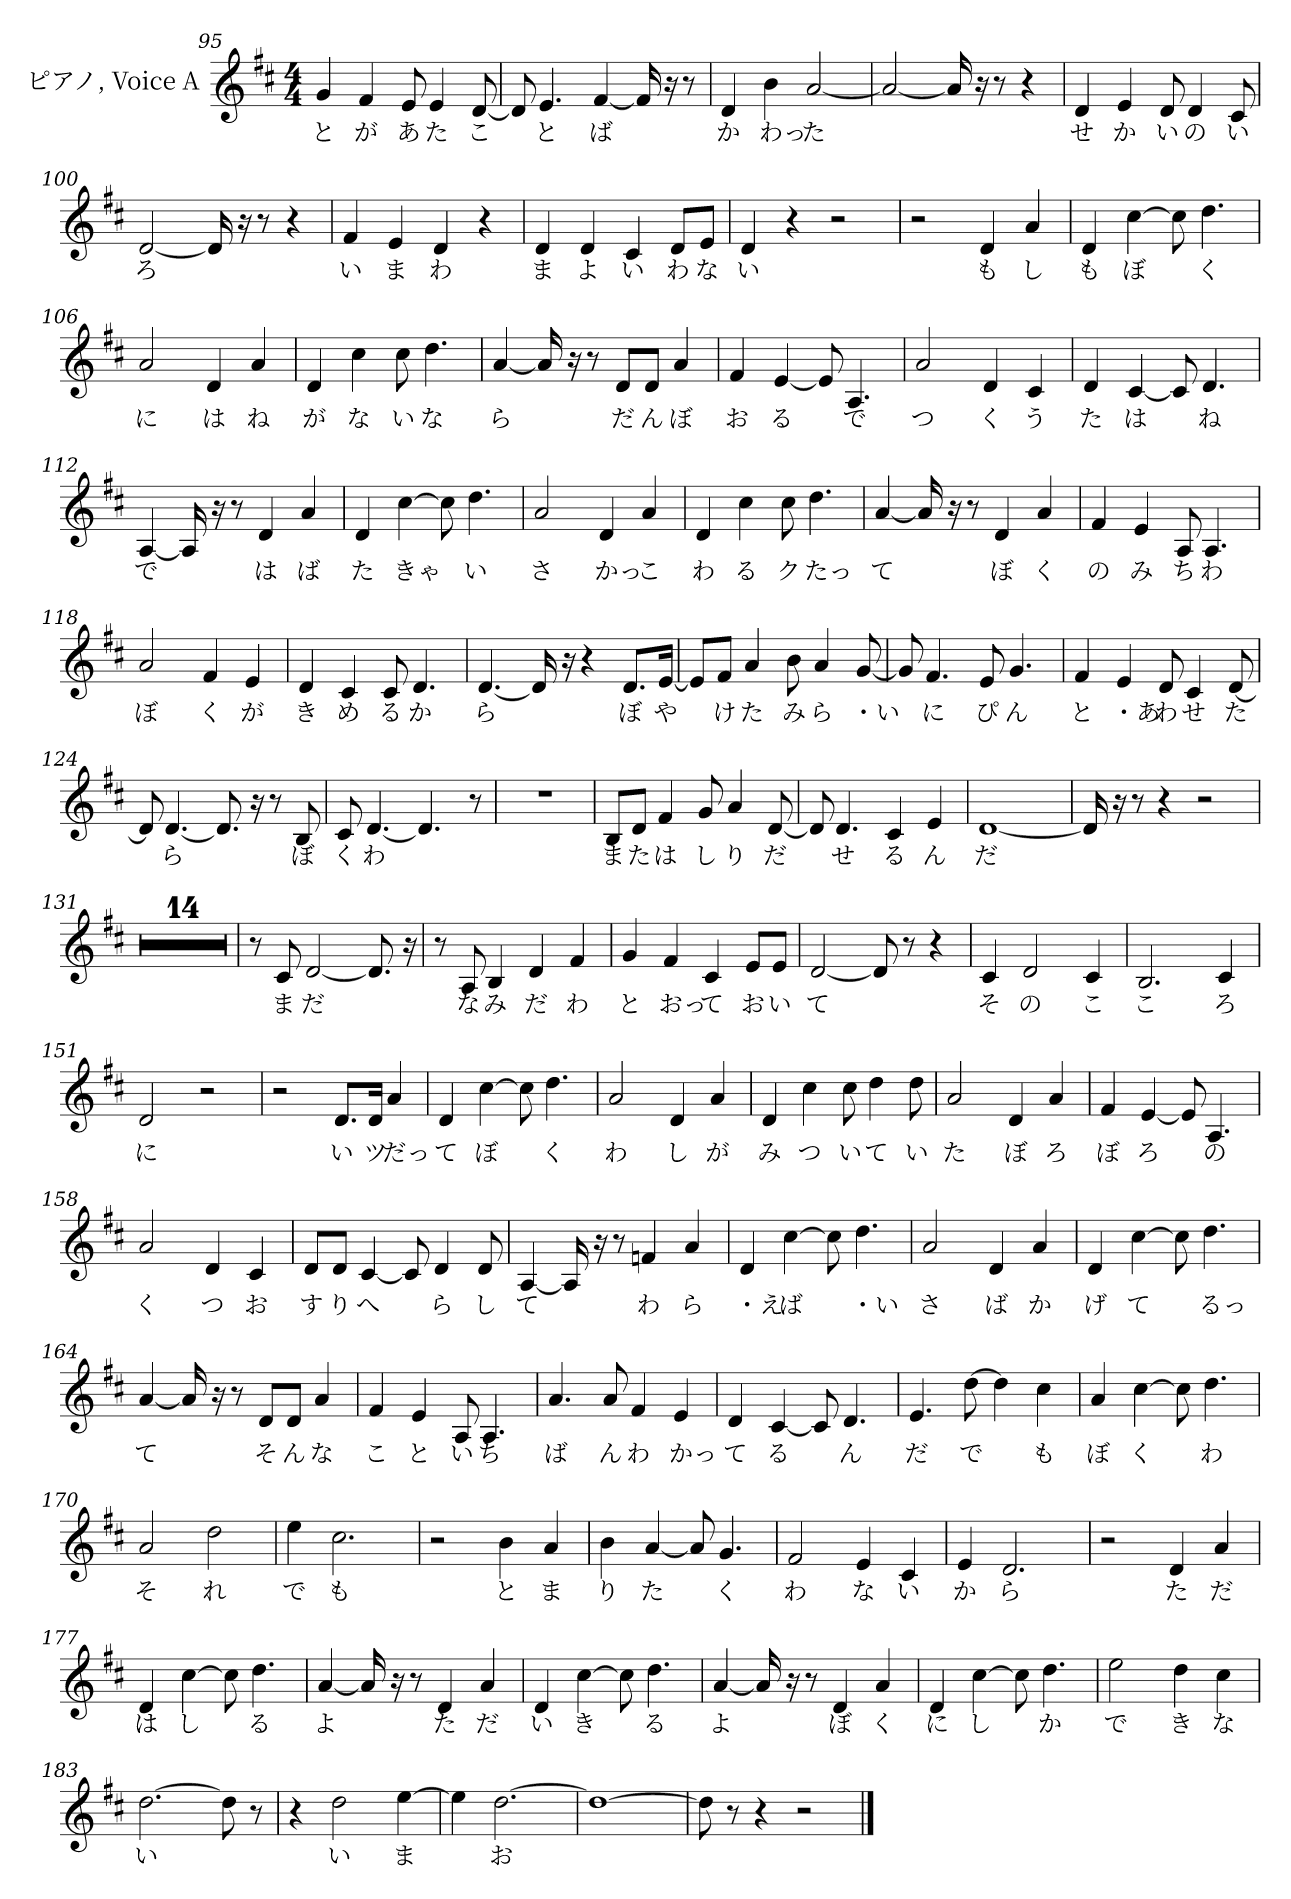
**kern	**text
*part1	*part1
*staff1	*staff1
*I"ピアノ, Voice A	*
*clefG2	*
*k[f#c#]	*
*M4/4	*
=95	=95
!	!LO:LY:b
4g/	と
!	!LO:LY:b
4f#/	が
!	!LO:LY:b
8e/	あ
!	!LO:LY:b
4e/	た
!	!LO:LY:b
[8d/	こ
=96	=96
8d/]	.
!	!LO:LY:b
4.e/	と
!	!LO:LY:b
[4f#/	ば
16f#/]	.
16r	.
8r	.
=97	=97
!	!LO:LY:b
4d/	か
!	!LO:LY:b
4b\	わっ
!	!LO:LY:b
[2a/	た
=98	=98
2a/_	.
16a/]	.
16r	.
8r	.
4r	.
!!LO:LB:g=z
=99	=99
!	!LO:LY:b
4d/	せ
!	!LO:LY:b
4e/	か
!	!LO:LY:b
8d/	い
!	!LO:LY:b
4d/	の
!	!LO:LY:b
8c#/	い
=100	=100
!	!LO:LY:b
[2d/	ろ
16d/]	.
16r	.
8r	.
4r	.
=101	=101
!	!LO:LY:b
4f#/	い
!	!LO:LY:b
4e/	ま
!	!LO:LY:b
4d/	わ
4r	.
=102	=102
!	!LO:LY:b
4d/	ま
!	!LO:LY:b
4d/	よ
!	!LO:LY:b
4c#/	い
!	!LO:LY:b
8d/L	わ
!	!LO:LY:b
8e/J	な
=103	=103
!	!LO:LY:b
4d/	い
4r	.
2r	.
=104	=104
2r	.
!	!LO:LY:b
4d/	も
!	!LO:LY:b
4a/	し
=105	=105
!	!LO:LY:b
4d/	も
!	!LO:LY:b
[4cc#\	ぼ
8cc#\]	.
!	!LO:LY:b
4.dd\	く
=106	=106
!	!LO:LY:b
2a/	に
!	!LO:LY:b
4d/	は
!	!LO:LY:b
4a/	ね
!!LO:LB:g=z
=107	=107
!	!LO:LY:b
4d/	が
!	!LO:LY:b
4cc#\	な
!	!LO:LY:b
8cc#\	い
!	!LO:LY:b
4.dd\	な
=108	=108
!	!LO:LY:b
[4a/	ら
16a/]	.
16r	.
8r	.
!	!LO:LY:b
8d/L	だ
!	!LO:LY:b
8d/J	ん
!	!LO:LY:b
4a/	ぼ
=109	=109
!	!LO:LY:b
4f#/	お
!	!LO:LY:b
[4e/	る
8e/]	.
!	!LO:LY:b
4.A/	で
=110	=110
!	!LO:LY:b
2a/	つ
!	!LO:LY:b
4d/	く
!	!LO:LY:b
4c#/	う
=111	=111
!	!LO:LY:b
4d/	た
!	!LO:LY:b
[4c#/	は
8c#/]	.
!	!LO:LY:b
4.d/	ね
=112	=112
!	!LO:LY:b
[4A/	で
16A/]	.
16r	.
8r	.
!	!LO:LY:b
4d/	は
!	!LO:LY:b
4a/	ば
!!LO:LB:g=z
=113	=113
!	!LO:LY:b
4d/	た
!	!LO:LY:b
[4cc#\	きゃ
8cc#\]	.
!	!LO:LY:b
4.dd\	い
=114	=114
!	!LO:LY:b
2a/	さ
!	!LO:LY:b
4d/	かっ
!	!LO:LY:b
4a/	こ
=115	=115
!	!LO:LY:b
4d/	わ
!	!LO:LY:b
4cc#\	る
!	!LO:LY:b
8cc#\	ク
!	!LO:LY:b
4.dd\	たっ
=116	=116
!	!LO:LY:b
[4a/	て
16a/]	.
16r	.
8r	.
!	!LO:LY:b
4d/	ぼ
!	!LO:LY:b
4a/	く
=117	=117
!	!LO:LY:b
4f#/	の
!	!LO:LY:b
4e/	み
!	!LO:LY:b
8A/	ち
!	!LO:LY:b
4.A/	わ
=118	=118
!	!LO:LY:b
2a/	ぼ
!	!LO:LY:b
4f#/	く
!	!LO:LY:b
4e/	が
=119	=119
!	!LO:LY:b
4d/	き
!	!LO:LY:b
4c#/	め
!	!LO:LY:b
8c#/	る
!	!LO:LY:b
4.d/	か
!!LO:LB:g=z
=120	=120
!	!LO:LY:b
[4.d/	ら
16d/]	.
16r	.
4r	.
!	!LO:LY:b
8.d/L	ぼ
!	!LO:LY:b
[16e/Jk	や
=121	=121
8e/L]	.
!	!LO:LY:b
8f#/J	け
!	!LO:LY:b
4a/	た
!	!LO:LY:b
8b\	み
!	!LO:LY:b
4a/	ら
!	!LO:LY:b
[8g/	・い
=122	=122
8g/]	.
!	!LO:LY:b
4.f#/	に
!	!LO:LY:b
8e/	ぴ
!	!LO:LY:b
4.g/	ん
=123	=123
!	!LO:LY:b
4f#/	と
!	!LO:LY:b
4e/	・あ
!	!LO:LY:b
8d/	わ
!	!LO:LY:b
4c#/	せ
!	!LO:LY:b
[8d/	た
=124	=124
8d/]	.
!	!LO:LY:b
[4.d/	ら
8.d/]	.
16r	.
8r	.
!	!LO:LY:b
8B/	ぼ
!!LO:LB:g=z
=125	=125
!	!LO:LY:b
8c#/	く
!	!LO:LY:b
[4.d/	わ
4.d/]	.
8r	.
=126	=126
1r	.
=127	=127
!	!LO:LY:b
8B/L	ま
!	!LO:LY:b
8d/J	た
!	!LO:LY:b
4f#/	は
!	!LO:LY:b
8g/	し
!	!LO:LY:b
4a/	り
!	!LO:LY:b
[8d/	だ
=128	=128
8d/]	.
!	!LO:LY:b
4.d/	せ
!	!LO:LY:b
4c#/	る
!	!LO:LY:b
4e/	ん
=129	=129
!	!LO:LY:b
[1d	だ
=130	=130
16d/]	.
16r	.
8r	.
4r	.
2r	.
=131	=131
1r	.
=132	=132
1r	.
=133	=133
1r	.
=134	=134
1r	.
!!LO:LB:g=z
=135	=135
1r	.
=136	=136
1r	.
=137	=137
1r	.
=138	=138
1r	.
=139	=139
1r	.
=140	=140
1r	.
=141	=141
1r	.
=142	=142
1r	.
=143	=143
1r	.
=144	=144
1r	.
=145	=145
8r	.
!	!LO:LY:b
8c#/	ま
!	!LO:LY:b
[2d/	だ
8.d/]	.
16r	.
=146	=146
8r	.
!	!LO:LY:b
8A/	な
!	!LO:LY:b
4B/	み
!	!LO:LY:b
4d/	だ
!	!LO:LY:b
4f#/	わ
!!LO:LB:g=z
=147	=147
!	!LO:LY:b
4g/	と
!	!LO:LY:b
4f#/	おっ
!	!LO:LY:b
4c#/	て
!	!LO:LY:b
8e/L	お
!	!LO:LY:b
8e/J	い
=148	=148
!	!LO:LY:b
[2d/	て
8d/]	.
8r	.
4r	.
=149	=149
!	!LO:LY:b
4c#/	そ
!	!LO:LY:b
2d/	の
!	!LO:LY:b
4c#/	こ
=150	=150
!	!LO:LY:b
2.B/	こ
!	!LO:LY:b
4c#/	ろ
=151	=151
!	!LO:LY:b
2d/	に
2r	.
=152	=152
2r	.
!	!LO:LY:b
8.d/L	い
!	!LO:LY:b
16d/Jk	ツ
!	!LO:LY:b
4a/	だっ
=153	=153
!	!LO:LY:b
4d/	て
!	!LO:LY:b
[4cc#\	ぼ
8cc#\]	.
!	!LO:LY:b
4.dd\	く
=154	=154
!	!LO:LY:b
2a/	わ
!	!LO:LY:b
4d/	し
!	!LO:LY:b
4a/	が
!!LO:LB:g=z
=155	=155
!	!LO:LY:b
4d/	み
!	!LO:LY:b
4cc#\	つ
!	!LO:LY:b
8cc#\	い
!	!LO:LY:b
4dd\	て
!	!LO:LY:b
8dd\	い
=156	=156
!	!LO:LY:b
2a/	た
!	!LO:LY:b
4d/	ぼ
!	!LO:LY:b
4a/	ろ
=157	=157
!	!LO:LY:b
4f#/	ぼ
!	!LO:LY:b
[4e/	ろ
8e/]	.
!	!LO:LY:b
4.A/	の
=158	=158
!	!LO:LY:b
2a/	く
!	!LO:LY:b
4d/	つ
!	!LO:LY:b
4c#/	お
=159	=159
!	!LO:LY:b
8d/L	す
!	!LO:LY:b
8d/J	り
!	!LO:LY:b
[4c#/	へ
8c#/]	.
!	!LO:LY:b
4d/	ら
!	!LO:LY:b
8d/	し
=160	=160
!	!LO:LY:b
[4A/	て
16A/]	.
16r	.
8r	.
!	!LO:LY:b
4fn/	わ
!	!LO:LY:b
4a/	ら
!!LO:LB:g=z
=161	=161
!	!LO:LY:b
4d/	・え
!	!LO:LY:b
[4cc#\	ば
8cc#\]	.
!	!LO:LY:b
4.dd\	・い
=162	=162
!	!LO:LY:b
2a/	さ
!	!LO:LY:b
4d/	ば
!	!LO:LY:b
4a/	か
=163	=163
!	!LO:LY:b
4d/	げ
!	!LO:LY:b
[4cc#\	て
8cc#\]	.
!	!LO:LY:b
4.dd\	るっ
=164	=164
!	!LO:LY:b
[4a/	て
16a/]	.
16r	.
8r	.
!	!LO:LY:b
8d/L	そ
!	!LO:LY:b
8d/J	ん
!	!LO:LY:b
4a/	な
=165	=165
!	!LO:LY:b
4f#/	こ
!	!LO:LY:b
4e/	と
!	!LO:LY:b
8A/	い
!	!LO:LY:b
4.A/	ち
=166	=166
!	!LO:LY:b
4.a/	ば
!	!LO:LY:b
8a/	ん
!	!LO:LY:b
4f#/	わ
!	!LO:LY:b
4e/	かっ
!!LO:LB:g=z
=167	=167
!	!LO:LY:b
4d/	て
!	!LO:LY:b
[4c#/	る
8c#/]	.
!	!LO:LY:b
4.d/	ん
=168	=168
!	!LO:LY:b
4.e/	だ
!	!LO:LY:b
[8dd\	で
4dd\]	.
!	!LO:LY:b
4cc#\	も
=169	=169
!	!LO:LY:b
4a/	ぼ
!	!LO:LY:b
[4cc#\	く
8cc#\]	.
!	!LO:LY:b
4.dd\	わ
=170	=170
!	!LO:LY:b
2a/	そ
!	!LO:LY:b
2dd\	れ
=171	=171
!	!LO:LY:b
4ee\	で
!	!LO:LY:b
2.cc#\	も
=172	=172
2r	.
!	!LO:LY:b
4b\	と
!	!LO:LY:b
4a/	ま
=173	=173
!	!LO:LY:b
4b\	り
!	!LO:LY:b
[4a/	た
8a/]	.
!	!LO:LY:b
4.g/	く
=174	=174
!	!LO:LY:b
2f#/	わ
!	!LO:LY:b
4e/	な
!	!LO:LY:b
4c#/	い
=175	=175
!	!LO:LY:b
4e/	か
!	!LO:LY:b
2.d/	ら
!!LO:PB:g=z
=176	=176
2r	.
!	!LO:LY:b
4d/	た
!	!LO:LY:b
4a/	だ
=177	=177
!	!LO:LY:b
4d/	は
!	!LO:LY:b
[4cc#\	し
8cc#\]	.
!	!LO:LY:b
4.dd\	る
=178	=178
!	!LO:LY:b
[4a/	よ
16a/]	.
16r	.
8r	.
!	!LO:LY:b
4d/	た
!	!LO:LY:b
4a/	だ
=179	=179
!	!LO:LY:b
4d/	い
!	!LO:LY:b
[4cc#\	き
8cc#\]	.
!	!LO:LY:b
4.dd\	る
=180	=180
!	!LO:LY:b
[4a/	よ
16a/]	.
16r	.
8r	.
!	!LO:LY:b
4d/	ぼ
!	!LO:LY:b
4a/	く
=181	=181
!	!LO:LY:b
4d/	に
!	!LO:LY:b
[4cc#\	し
8cc#\]	.
!	!LO:LY:b
4.dd\	か
=182	=182
!	!LO:LY:b
2ee\	で
!	!LO:LY:b
4dd\	き
!	!LO:LY:b
4cc#\	な
!!LO:LB:g=z
=183	=183
!	!LO:LY:b
[2.dd\	い
8dd\]	.
8r	.
=184	=184
4r	.
!	!LO:LY:b
2dd\	い
!	!LO:LY:b
[4ee\	ま
=185	=185
4ee\]	.
!	!LO:LY:b
[2.dd\	お
=186	=186
1dd_	.
=187	=187
8dd\]	.
8r	.
4r	.
2r	.
==	==
*-	*-
